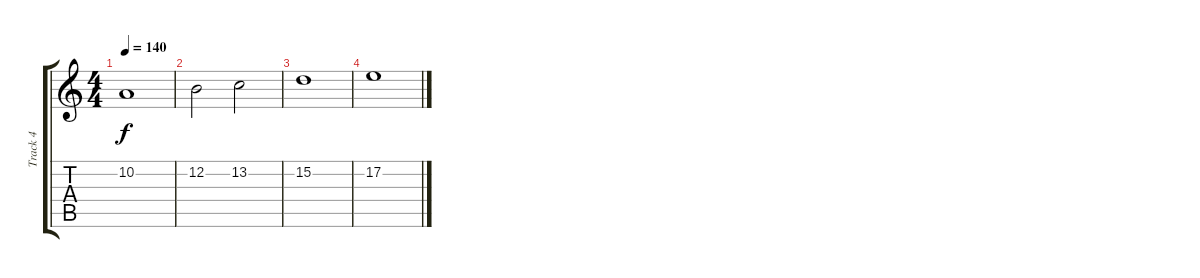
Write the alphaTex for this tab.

\track ("Track 4" "Track 4") {instrument violin}
\staff {score tabs}
\tuning (E4 B3 G3 D3 A2 E2) {hide}
\ts (4 4)
\tempo 140
\clef g2
\ks c
10.2.1{dy f} |
12.2.2 13.2.2 |
15.2.1 |
17.2.1
